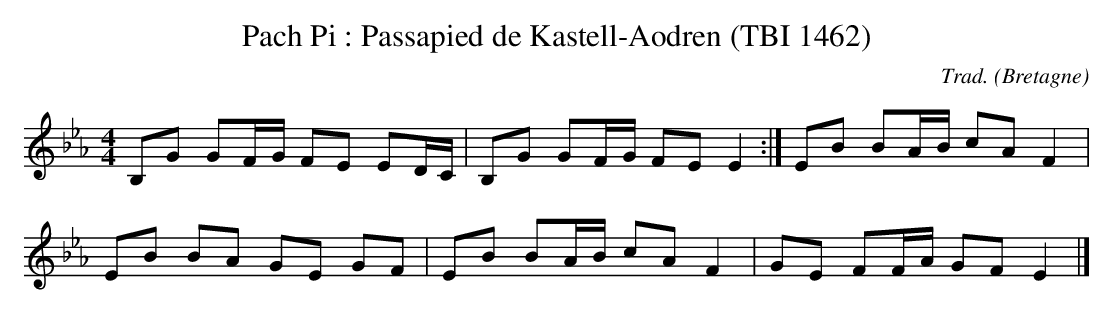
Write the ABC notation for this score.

X:1
T:Pach Pi : Passapied de Kastell-Aodren (TBI 1462)
C:Trad.
O:Bretagne
M:4/4
L:1/8
K:Eb
B,G GF/-G/ FE E-D/C/ | B,G GF/-G/ FE E2 :| EB BA/-B/ cA F2 |
EB BA GE GF | EB BA/-B/ cA F2 | GE FF/-A/ GF E2 |]
